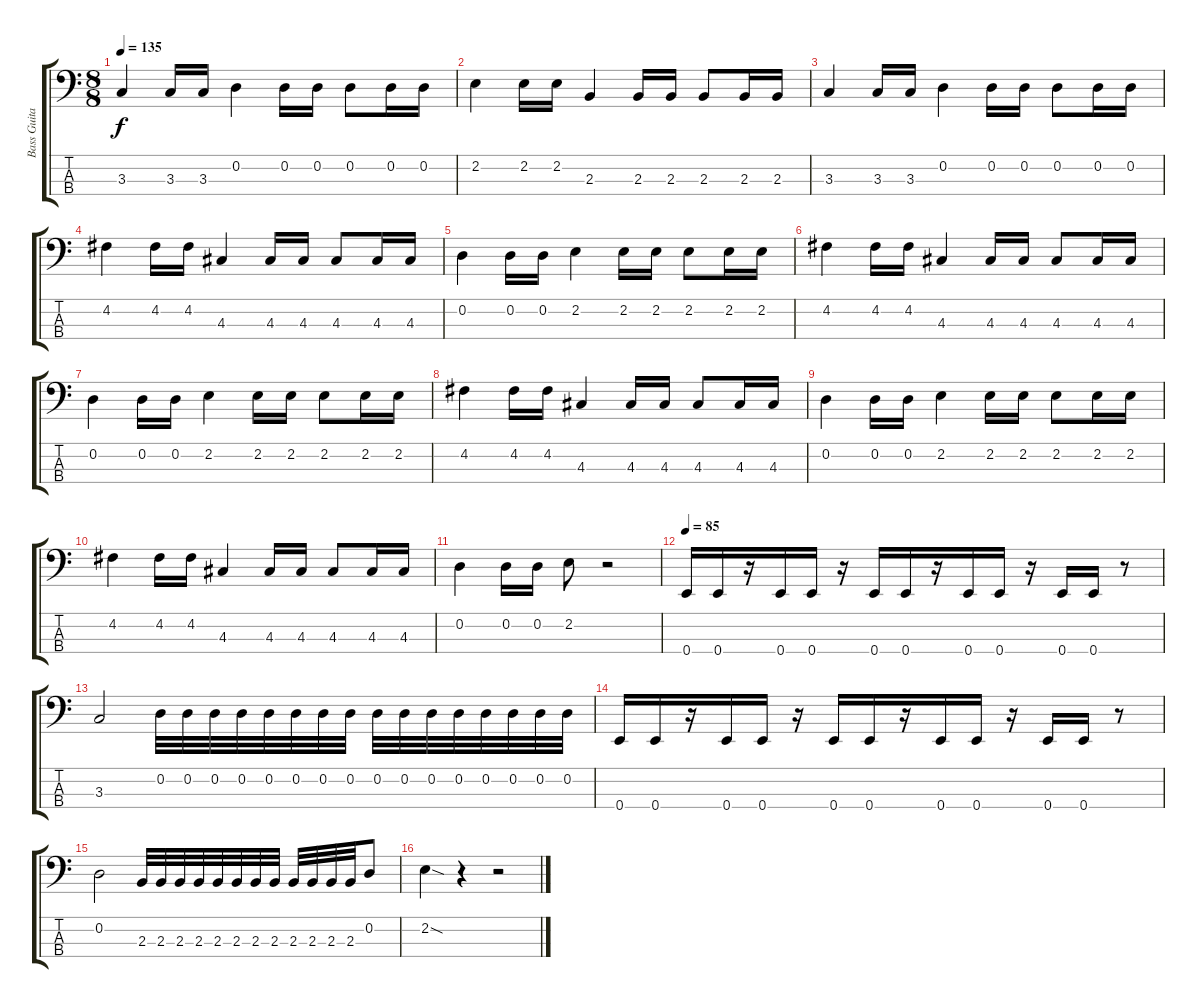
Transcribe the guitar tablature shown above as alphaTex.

\track ("Bass Guitar" "Bass Guita") {instrument electricbassfinger}
\staff {score tabs}
\tuning (G2 D2 A1 E1) {hide}
\ts (8 8)
\tempo 135
\clef f4
\ks c
3.3.4{dy f} 3.3.16 3.3.16 0.2.4 0.2.16 0.2.16 0.2.8 0.2.16 0.2.16 |
2.2.4 2.2.16 2.2.16 2.3.4 2.3.16 2.3.16 2.3.8 2.3.16 2.3.16 |
3.3.4 3.3.16 3.3.16 0.2.4 0.2.16 0.2.16 0.2.8 0.2.16 0.2.16 |
4.2.4 4.2.16 4.2.16 4.3.4 4.3.16 4.3.16 4.3.8 4.3.16 4.3.16 |
0.2.4 0.2.16 0.2.16 2.2.4 2.2.16 2.2.16 2.2.8 2.2.16 2.2.16 |
4.2.4 4.2.16 4.2.16 4.3.4 4.3.16 4.3.16 4.3.8 4.3.16 4.3.16 |
0.2.4 0.2.16 0.2.16 2.2.4 2.2.16 2.2.16 2.2.8 2.2.16 2.2.16 |
4.2.4 4.2.16 4.2.16 4.3.4 4.3.16 4.3.16 4.3.8 4.3.16 4.3.16 |
0.2.4 0.2.16 0.2.16 2.2.4 2.2.16 2.2.16 2.2.8 2.2.16 2.2.16 |
4.2.4 4.2.16 4.2.16 4.3.4 4.3.16 4.3.16 4.3.8 4.3.16 4.3.16 |
0.2.4 0.2.16 0.2.16 2.2.8 r.2 |
\tempo 85
0.4.16 0.4.16 r.16 0.4.16 0.4.16 r.16 0.4.16 0.4.16 r.16 0.4.16 0.4.16 r.16 0.4.16 0.4.16 r.8 |
3.3.2 0.2.32 0.2.32 0.2.32 0.2.32 0.2.32 0.2.32 0.2.32 0.2.32 0.2.32 0.2.32 0.2.32 0.2.32 0.2.32 0.2.32 0.2.32 0.2.32 |
0.4.16 0.4.16 r.16 0.4.16 0.4.16 r.16 0.4.16 0.4.16 r.16 0.4.16 0.4.16 r.16 0.4.16 0.4.16 r.8 |
0.2.2 2.3.32 2.3.32 2.3.32 2.3.32 2.3.32 2.3.32 2.3.32 2.3.32 2.3.32 2.3.32 2.3.32 2.3.32 0.2.8 |
2.2{sod}.4 r.4 r.2
